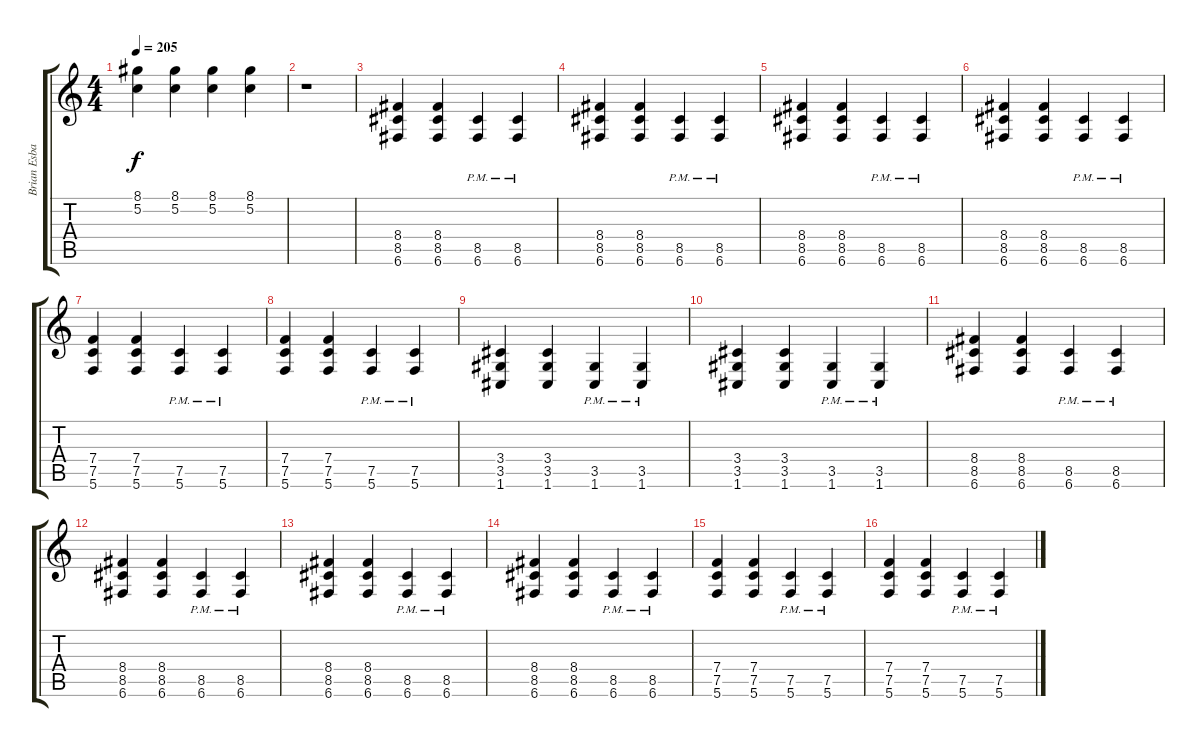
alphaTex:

\track ("Brian Esbach" "Brian Esba") {instrument distortionguitar}
\staff {score tabs}
\tuning (C4 G3 Eb3 Bb2 F2 C2) {hide}
\ts (4 4)
\tempo 205
\clef g2
\ks c
(8.1 5.2).4{dy f} (8.1 5.2).4 (8.1 5.2).4 (8.1 5.2).4 |
r.1 |
(8.4 8.5 6.6).4 (8.4 8.5 6.6).4 (8.5{pm} 6.6{pm}).4 (8.5{pm} 6.6{pm}).4 |
(8.4 8.5 6.6).4 (8.4 8.5 6.6).4 (8.5{pm} 6.6{pm}).4 (8.5{pm} 6.6{pm}).4 |
(8.4 8.5 6.6).4 (8.4 8.5 6.6).4 (8.5{pm} 6.6{pm}).4 (8.5{pm} 6.6{pm}).4 |
(8.4 8.5 6.6).4 (8.4 8.5 6.6).4 (8.5{pm} 6.6{pm}).4 (8.5{pm} 6.6{pm}).4 |
(7.4 7.5 5.6).4 (7.4 7.5 5.6).4 (7.5{pm} 5.6{pm}).4 (7.5{pm} 5.6{pm}).4 |
(7.4 7.5 5.6).4 (7.4 7.5 5.6).4 (7.5{pm} 5.6{pm}).4 (7.5{pm} 5.6{pm}).4 |
(3.4 3.5 1.6).4 (3.4 3.5 1.6).4 (3.5{pm} 1.6{pm}).4 (3.5{pm} 1.6{pm}).4 |
(3.4 3.5 1.6).4 (3.4 3.5 1.6).4 (3.5{pm} 1.6{pm}).4 (3.5{pm} 1.6{pm}).4 |
(8.4 8.5 6.6).4 (8.4 8.5 6.6).4 (8.5{pm} 6.6{pm}).4 (8.5{pm} 6.6{pm}).4 |
(8.4 8.5 6.6).4 (8.4 8.5 6.6).4 (8.5{pm} 6.6{pm}).4 (8.5{pm} 6.6{pm}).4 |
(8.4 8.5 6.6).4 (8.4 8.5 6.6).4 (8.5{pm} 6.6{pm}).4 (8.5{pm} 6.6{pm}).4 |
(8.4 8.5 6.6).4 (8.4 8.5 6.6).4 (8.5{pm} 6.6{pm}).4 (8.5{pm} 6.6{pm}).4 |
(7.4 7.5 5.6).4 (7.4 7.5 5.6).4 (7.5{pm} 5.6{pm}).4 (7.5{pm} 5.6{pm}).4 |
(7.4 7.5 5.6).4 (7.4 7.5 5.6).4 (7.5{pm} 5.6{pm}).4 (7.5{pm} 5.6{pm}).4
